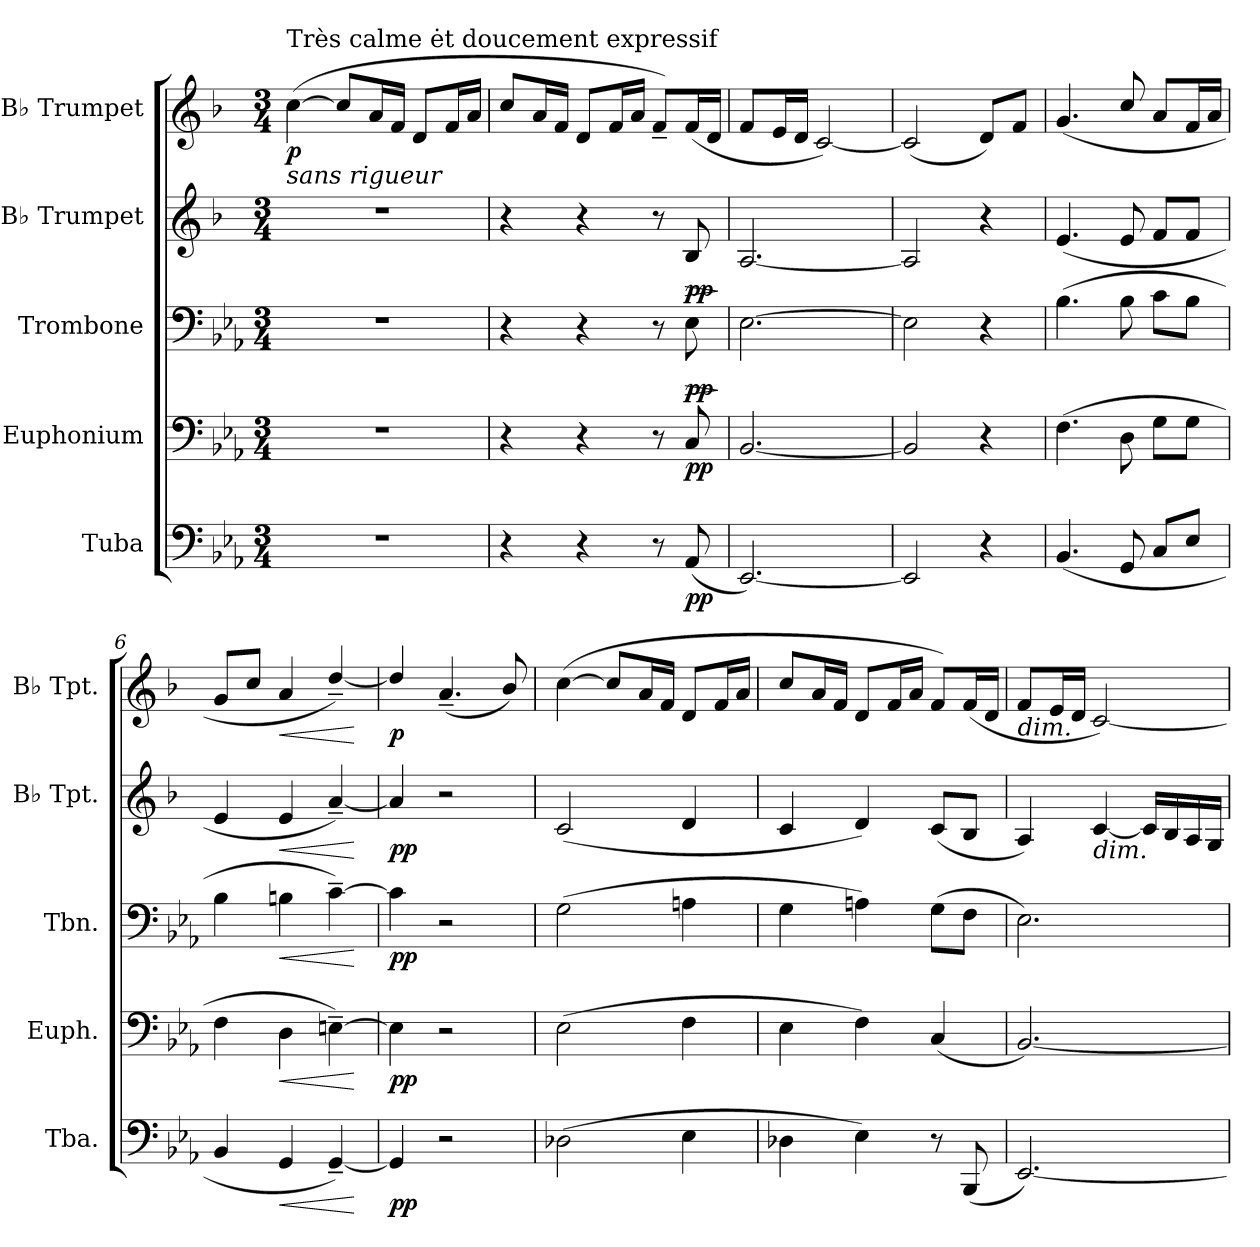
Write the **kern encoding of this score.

**kern	**dynam	**kern	**dynam	**kern	**dynam	**kern	**dynam	**kern	**dynam
*part5	*part5	*part4	*part4	*part3	*part3	*part2	*part2	*part1	*part1
*staff5	*staff5	*staff4	*staff4	*staff3	*staff3	*staff2	*staff2	*staff1	*staff1
*I"Tuba	*	*I"Euphonium	*	*I"Trombone	*	*I"B♭ Trumpet	*	*I"B♭ Trumpet	*
*I'Tba.	*	*I'Euph.	*	*I'Tbn.	*	*I'B♭ Tpt.	*	*I'B♭ Tpt.	*
*clefF4	*	*clefF4	*	*clefF4	*	*clefG2	*	*clefG2	*
*	*	*	*	*	*	*ITrd1c2	*	*ITrd1c2	*
*k[b-e-a-]	*	*k[b-e-a-]	*	*k[b-e-a-]	*	*k[b-e-a-]	*	*k[b-e-a-]	*
*M3/4	*	*M3/4	*	*M3/4	*	*M3/4	*	*M3/4	*
=1	=1	=1	=1	=1	=1	=1	=1	=1	=1
!	!	!	!	!	!	!	!	!LO:TX:a:t=Très calme ėt doucement expressif	!
!	!	!	!	!	!	!	!	!LO:TX:b:i:t=sans rigueur	!
!	!	!	!	!	!	!	!	!	!LO:DY:b
2.r	.	2.r	.	2.r	.	2.r	.	(<[4b-\	p
.	.	.	.	.	.	.	.	8b-/L]	.
.	.	.	.	.	.	.	.	16g/L	.
.	.	.	.	.	.	.	.	16e-/JJ	.
.	.	.	.	.	.	.	.	8c/L	.
.	.	.	.	.	.	.	.	16e-/L	.
.	.	.	.	.	.	.	.	16g/JJ	.
=2	=2	=2	=2	=2	=2	=2	=2	=2	=2
4r	.	4r	.	4r	.	4r	.	8b-/L	.
.	.	.	.	.	.	.	.	16g/L	.
.	.	.	.	.	.	.	.	16e-/JJ	.
4r	.	4r	.	4r	.	4r	.	8c/L	.
.	.	.	.	.	.	.	.	16e-/L	.
.	.	.	.	.	.	.	.	16g/JJ	.
8r	.	8r	.	8r	.	8r	.	8e-~/L)	.
!	!LO:DY:b	!	!LO:DY:b	!	!LO:HP:b	!	!LO:HP:b	!	!
!	!	!	!	!	!LO:DY:n=1:b	!	!LO:DY:n=1:b	!	!
(<8AA-/	pp	8C/	pp	8E-\	> pp	8A-/	> pp	(<16e-/L	.
.	.	.	.	.	.	.	.	16c/JJ	.
.	.	.	.	.	]	.	]	.	.
=3	=3	=3	=3	=3	=3	=3	=3	=3	=3
[2.EE-/)	.	[2.BB-/	.	[2.E-\	.	[2.G/	.	8e-/L	.
.	.	.	.	.	.	.	.	16d/L	.
.	.	.	.	.	.	.	.	16c/JJ	.
.	.	.	.	.	.	.	.	[2B-/)	.
=4	=4	=4	=4	=4	=4	=4	=4	=4	=4
2EE-/]	.	2BB-/]	.	2E-\]	.	2G/]	.	(<2B-/]	.
4r	.	4r	.	4r	.	4r	.	8c/L)	.
.	.	.	.	.	.	.	.	8e-/J	.
!!LO:LB:g=z
=5	=5	=5	=5	=5	=5	=5	=5	=5	=5
(<4.BB-/	.	(>4.F\	.	(>4.B-\	.	(<4.d/	.	(<4.f/	.
8GG/	.	8D\	.	8B-\	.	8d/	.	8b-/	.
8C/L	.	8G\L	.	8c\L	.	8e-/L	.	8g/L	.
8E-/J	.	8G\J	.	8B-\J	.	8e-/J	.	16e-/L	.
.	.	.	.	.	.	.	.	16g/JJ	.
=6	=6	=6	=6	=6	=6	=6	=6	=6	=6
4BB-/	.	4F\	.	4B-\	.	4d/	.	8f/L	.
.	.	.	.	.	.	.	.	8b-/J	.
!	!LO:HP:b	!	!LO:HP:b	!	!LO:HP:b	!	!LO:HP:b	!	!LO:HP:b
4GG/	<	4D\	<	4Bn\	<	4d/	<	4g/	<
[4GG~/)	.	[4En~\)	.	[4c~\)	.	[4g~/)	.	[4cc~/)	.
.	[	.	[	.	[	.	[	.	[
=7	=7	=7	=7	=7	=7	=7	=7	=7	=7
!	!LO:DY:b	!	!LO:DY:b	!	!LO:DY:b	!	!LO:DY:b	!	!LO:DY:b
4GG/]	pp	4E\]	pp	4c\]	pp	4g/]	pp	4cc/]	p
2r	.	2r	.	2r	.	2r	.	(<4.g~/	.
.	.	.	.	.	.	.	.	8a-/)	.
=8	=8	=8	=8	=8	=8	=8	=8	=8	=8
(>2D-X\	.	(>2E-\	.	(>2G\	.	(<2B-/	.	(<[4b-\	.
.	.	.	.	.	.	.	.	8b-/L]	.
.	.	.	.	.	.	.	.	16g/L	.
.	.	.	.	.	.	.	.	16e-/JJ	.
4E-\	.	4F\	.	4An\	.	4c/	.	8c/L	.
.	.	.	.	.	.	.	.	16e-/L	.
.	.	.	.	.	.	.	.	16g/JJ	.
!!LO:PB:g=z
=9	=9	=9	=9	=9	=9	=9	=9	=9	=9
4D-X\	.	4E-\	.	4G\	.	4B-/	.	8b-/L	.
.	.	.	.	.	.	.	.	16g/L	.
.	.	.	.	.	.	.	.	16e-/JJ	.
4E-\)	.	4F\)	.	4An\)	.	4c/)	.	8c/L	.
.	.	.	.	.	.	.	.	16e-/L	.
.	.	.	.	.	.	.	.	16g/JJ	.
8r	.	(<4C/	.	(>8G\L	.	(<8B-/L	.	8e-/L)	.
(<8BBB-/	.	.	.	8F\J	.	8A-/J	.	(<16e-/L	.
.	.	.	.	.	.	.	.	16c/JJ	.
=10	=10	=10	=10	=10	=10	=10	=10	=10	=10
!	!	!	!	!	!	!	!	!LO:TX:b:i:t=dim.	!
[2.EE-/)	.	[2.BB-/)	.	2.E-\)	.	4G/)	.	8e-/L	.
.	.	.	.	.	.	.	.	16d/L	.
.	.	.	.	.	.	.	.	16c/JJ	.
!	!	!	!	!	!	!LO:TX:b:i:t=dim.	!	!	!
.	.	.	.	.	.	[4B-/	.	[2B-/)	.
.	.	.	.	.	.	16B-/LL]	.	.	.
.	.	.	.	.	.	16A-/	.	.	.
.	.	.	.	.	.	16G/	.	.	.
.	.	.	.	.	.	16F/JJ	.	.	.
=	=	=	=	=	=	=	=	=	=
*-	*-	*-	*-	*-	*-	*-	*-	*-	*-
